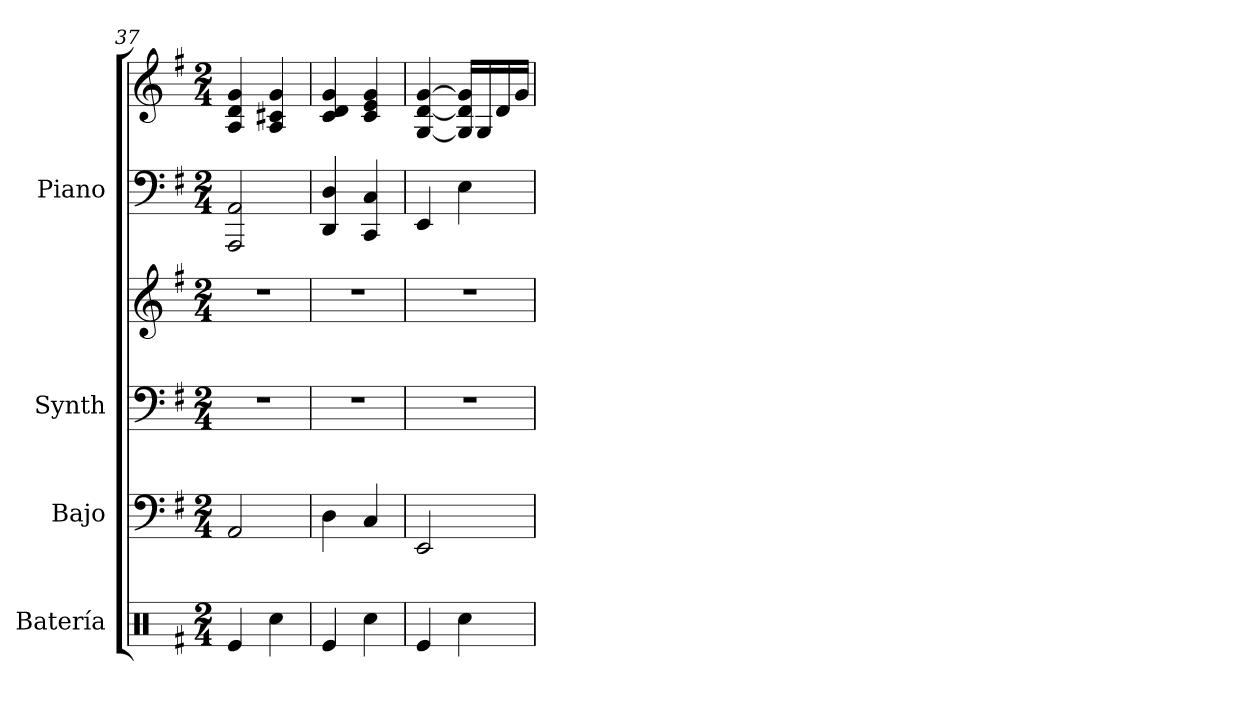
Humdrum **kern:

**kern	**kern	**kern	**kern	**kern	**kern
*part4	*part3	*part2	*part2	*part1	*part1
*staff6	*staff5	*staff4	*staff3	*staff2	*staff1
*I"Batería	*I"Bajo	*I"Synth	*	*I"Piano	*
*	*	*	*	*I'Pno	*
!!LO:LB:g=z
*clefX	*clefF4	*clefF4	*clefG2	*clefF4	*clefG2
*	*ITrd7c12	*	*	*	*
*k[f#]	*k[f#]	*k[f#]	*k[f#]	*k[f#]	*k[f#]
*G:	*G:	*G:	*G:	*G:	*G:
*M2/4	*M2/4	*M2/4	*M2/4	*M2/4	*M2/4
=37	=37	=37	=37	=37	=37
4Re/	2AAA/	2r	2r	2AAA/ 2AA/	4A/ 4d/ 4g/
4Rcc\	.	.	.	.	4A/ 4c#X/ 4g/
=38	=38	=38	=38	=38	=38
4Re/	4DD\	2r	2r	4DD/ 4D/	4c/ 4d/ 4g/
4Rcc\	4CC/	.	.	4CC/ 4C/	4c/ 4e/ 4g/
=39	=39	=39	=39	=39	=39
4Re/	2EEE/	2r	2r	4EE/	[4G/ [4d/ [4g/
4Rcc\	.	.	.	4E\	16G/] 16d/] 16g/]LL
.	.	.	.	.	16G/
.	.	.	.	.	16d/
.	.	.	.	.	16g/JJ
=	=	=	=	=	=
*-	*-	*-	*-	*-	*-
